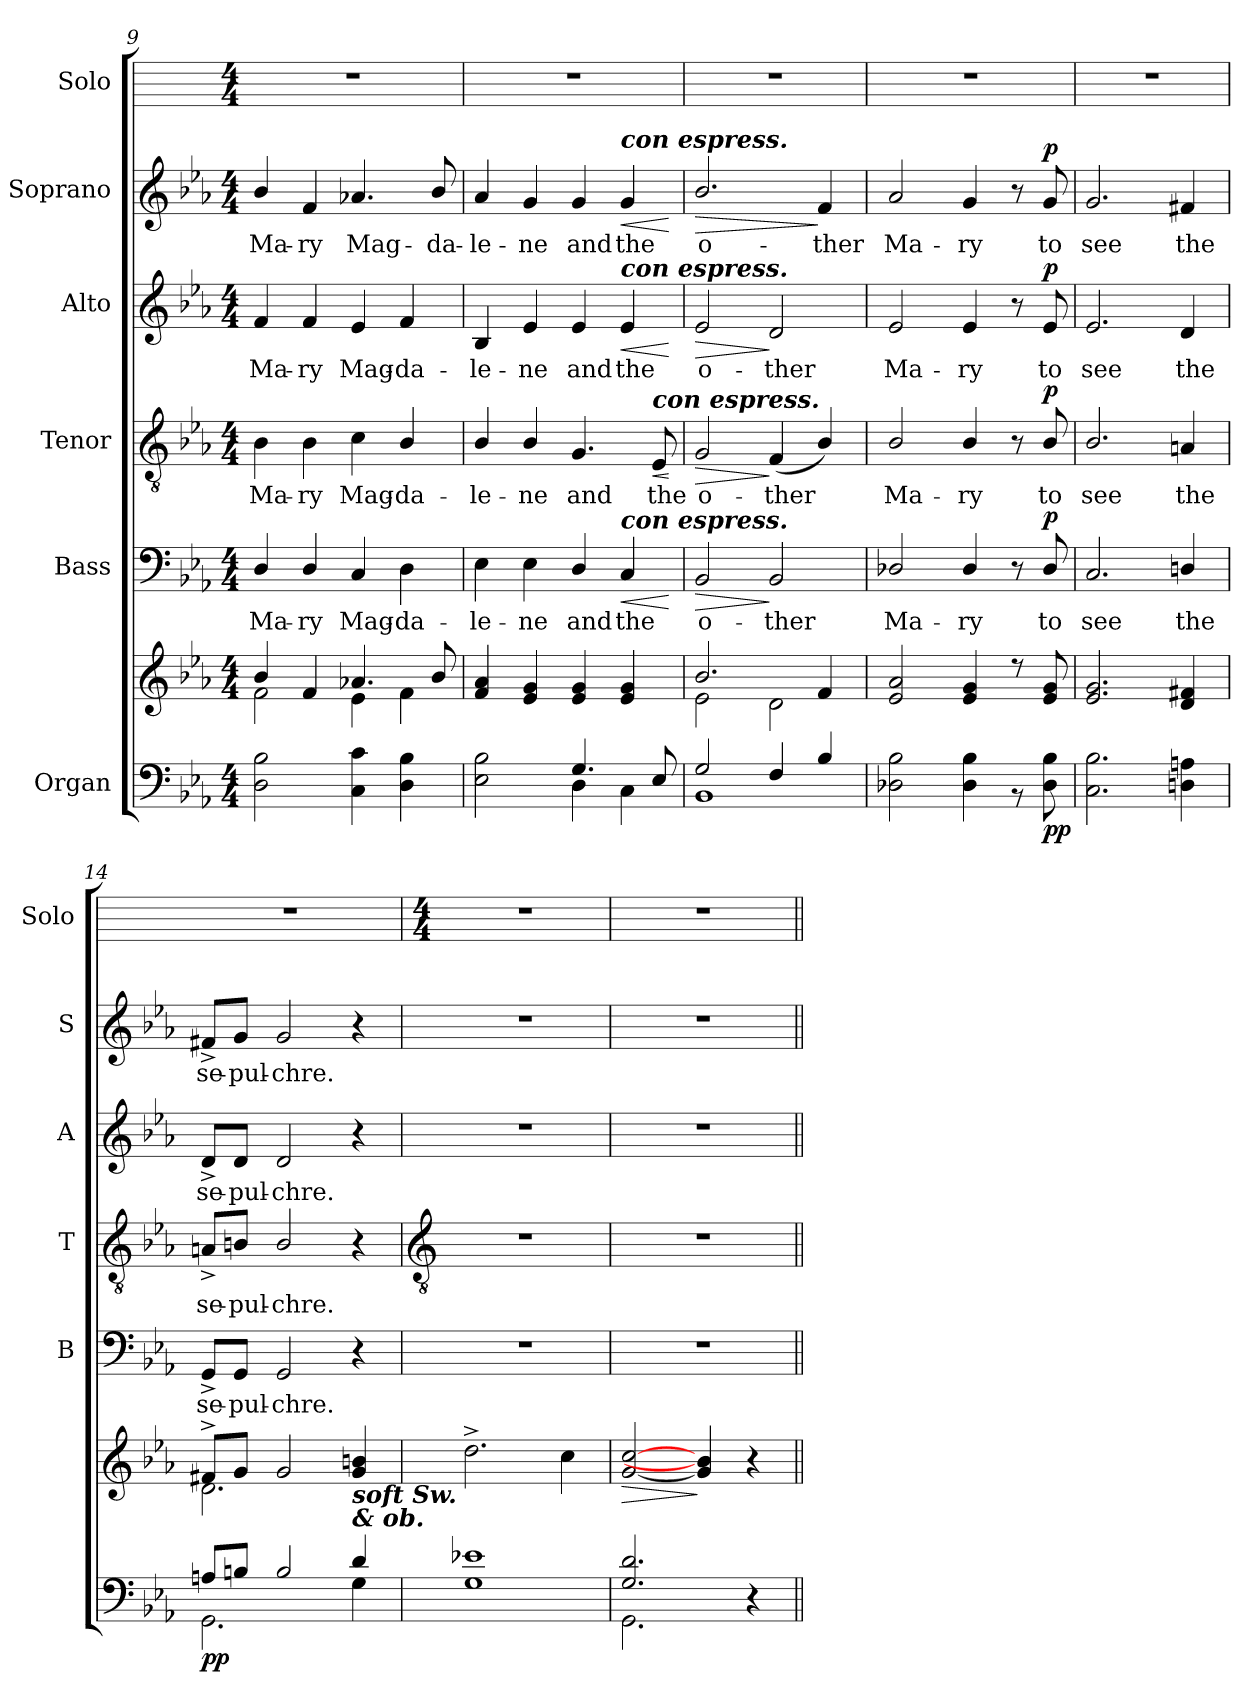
**kern	**kern	**dynam	**kern	**text	**dynam	**kern	**text	**dynam	**kern	**text	**dynam	**kern	**text	**dynam	**kern
*part6	*part6	*part6	*part5	*part5	*part5	*part4	*part4	*part4	*part3	*part3	*part3	*part2	*part2	*part2	*part1
*staff7	*staff6	*staff6/7	*staff5	*staff5	*staff5	*staff4	*staff4	*staff4	*staff3	*staff3	*staff3	*staff2	*staff2	*staff2	*staff1
*I"Organ	*	*	*I"Bass	*	*	*I"Tenor	*	*	*I"Alto	*	*	*I"Soprano	*	*	*I"Solo
*	*	*	*I'B	*	*	*I'T	*	*	*I'A	*	*	*I'S	*	*	*I'Solo
*clefF4	*clefG2	*	*clefF4	*	*	*clefGv2	*	*	*clefG2	*	*	*clefG2	*	*	*
*k[b-e-a-]	*k[b-e-a-]	*	*k[b-e-a-]	*	*	*k[b-e-a-]	*	*	*k[b-e-a-]	*	*	*k[b-e-a-]	*	*	*
*E-:	*E-:	*	*E-:	*	*	*E-:	*	*	*E-:	*	*	*E-:	*	*	*
*M4/4	*M4/4	*	*M4/4	*	*	*M4/4	*	*	*M4/4	*	*	*M4/4	*	*	*M4/4
=9	=9	=9	=9	=9	=9	=9	=9	=9	=9	=9	=9	=9	=9	=9	=9
*^	*^	*	*	*	*	*	*	*	*	*	*	*	*	*	*
!	!	!	!	!	!	!LO:LY:b	!	!	!LO:LY:b	!	!	!LO:LY:b	!	!	!LO:LY:b	!	!
1ryy	2D\ 2B-\	4b-/	2f\	.	4D/	Ma-	.	4B-\	Ma-	.	4f/	Ma-	.	4b-/	Ma-	.	1r
!	!	!	!	!	!	!LO:LY:b	!	!	!LO:LY:b	!	!	!LO:LY:b	!	!	!LO:LY:b	!	!
.	.	4f/	.	.	4D/	-ry	.	4B-\	-ry	.	4f	-ry	.	4f	-ry	.	.
!	!	!	!	!	!	!LO:LY:b	!	!	!LO:LY:b	!	!	!LO:LY:b	!	!	!LO:LY:b	!	!
.	4C\ 4c\	4.a-X/	4e-\	.	4C	Mag-	.	4c	Mag-	.	4e-	Mag-	.	4.a-X	Mag-	.	.
!	!	!	!	!	!	!LO:LY:b	!	!	!LO:LY:b	!	!	!LO:LY:b	!	!	!	!	!
.	4D\ 4B-\	.	4f\	.	4D\	-da-	.	4B-/	-da-	.	4f/	-da-	.	.	.	.	.
!	!	!	!	!	!	!	!	!	!	!	!	!	!	!	!LO:LY:b	!	!
.	.	8b-/	.	.	.	.	.	.	.	.	.	.	.	8b-/	-da-	.	.
=10	=10	=10	=10	=10	=10	=10	=10	=10	=10	=10	=10	=10	=10	=10	=10	=10	=10
!	!	!	!	!	!	!LO:LY:b	!	!	!LO:LY:b	!	!	!LO:LY:b	!	!	!LO:LY:b	!	!
2ryy	2E-\ 2B-\	4f/ 4a-/	1ryy	.	4E-	-le-	.	4B-/	-le-	.	4B-	-le-	.	4a-	-le-	.	1r
!	!	!	!	!	!	!LO:LY:b	!	!	!LO:LY:b	!	!	!LO:LY:b	!	!	!LO:LY:b	!	!
.	.	4e-/ 4g/	.	.	4E-	-ne	.	4B-/	-ne	.	4e-	-ne	.	4g	-ne	.	.
!	!	!	!	!	!	!LO:LY:b	!	!	!LO:LY:b	!	!	!LO:LY:b	!	!	!LO:LY:b	!	!
4.G/	4D\	4e-/ 4g/	.	.	4D/	and	.	4.G	and	.	4e-	and	.	4g	and	.	.
!	!	!	!	!	!	!	!	!	!	!	!	!	!	!LO:TX:a:Bi:t=con espress.	!	!	!
!	!	!	!	!	!	!	!	!	!	!	!LO:TX:a:Bi:t=con espress.	!	!	!	!	!	!
!	!	!	!	!	!LO:TX:a:Bi:t=con espress.	!	!	!	!	!	!	!	!	!	!	!	!
!	!	!	!	!	!	!LO:LY:b	!LO:HP:b	!	!	!	!	!LO:LY:b	!LO:HP:b	!	!LO:LY:b	!LO:HP:b	!
.	4C\	4e-/ 4g/	.	.	4C	the	<	.	.	.	4e-	the	<	4g	the	<	.
!	!	!	!	!	!	!	!	!LO:TX:a:Bi:t=con espress.	!	!	!	!	!	!	!	!	!
!	!	!	!	!	!	!	!	!	!LO:LY:b	!LO:HP:b	!	!	!	!	!	!	!
8E-/	.	.	.	.	.	.	.	8E-	the	<	.	.	.	.	.	.	.
*v	*v	*	*	*	*	*	*	*	*	*	*	*	*	*	*	*	*
*	*v	*v	*	*	*	*	*	*	*	*	*	*	*	*	*	*
.	.	.	.	.	[	.	.	[	.	.	[	.	.	[	.
=11	=11	=11	=11	=11	=11	=11	=11	=11	=11	=11	=11	=11	=11	=11	=11
*^	*^	*	*	*	*	*	*	*	*	*	*	*	*	*	*
!	!	!	!	!	!	!LO:LY:b	!LO:HP:b	!	!LO:LY:b	!LO:HP:b	!	!LO:LY:b	!LO:HP:b	!	!LO:LY:b	!LO:HP:b	!
2G/	1BB-\	2.b-/	2e-\	.	2BB-/	o-	>	2G/	o-	>	2e-/	o-	>	2.b-/	o-	>	1r
!	!	!	!	!	!	!LO:LY:b	!	!	!LO:LY:b	!	!	!LO:LY:b	!	!	!	!	!
4F/	.	.	2d\	.	2BB-	-ther	]	(<4F	-ther	]	2d	-ther	]	.	.	.	.
!	!	!	!	!	!	!	!	!	!	!	!	!	!	!	!LO:LY:b	!	!
4B-/	.	4f/	.	.	.	.	.	4B-/)	.	.	.	.	.	4f	-ther	]	.
=12	=12	=12	=12	=12	=12	=12	=12	=12	=12	=12	=12	=12	=12	=12	=12	=12	=12
!	!	!	!	!	!	!LO:LY:b	!	!	!LO:LY:b	!	!	!LO:LY:b	!	!	!LO:LY:b	!	!
1ryy	2D-X\ 2B-\	2e-/ 2a-/	1ryy	.	2D-X/	Ma-	.	2B-/	Ma-	.	2e-	Ma-	.	2a-	Ma-	.	1r
!	!	!	!	!	!	!LO:LY:b	!	!	!LO:LY:b	!	!	!LO:LY:b	!	!	!LO:LY:b	!	!
.	4D-\ 4B-\	4e-/ 4g/	.	.	4D-/	-ry	.	4B-/	-ry	.	4e-	-ry	.	4g	-ry	.	.
.	8r	8r	.	.	8r	.	.	8r	.	.	8r	.	.	8r	.	.	.
!	!	!	!	!LO:DY:b=2	!	!LO:LY:b	!	!	!LO:LY:b	!	!	!LO:LY:b	!	!	!LO:LY:b	!	!
!	!	!	!	!LO:DY:n=1:b	!	!	!LO:DY:b	!	!	!LO:DY:b	!	!	!LO:DY:b	!	!	!LO:DY:b	!
.	8D-\ 8B-\	8e-/ 8g/	.	p p	8D-/	to	p	8B-/	to	p	8e-	to	p	8g	to	p	.
=13	=13	=13	=13	=13	=13	=13	=13	=13	=13	=13	=13	=13	=13	=13	=13	=13	=13
!	!	!	!	!	!	!LO:LY:b	!	!	!LO:LY:b	!	!	!LO:LY:b	!	!	!LO:LY:b	!	!
1ryy	2.C\ 2.B-\	2.e-/ 2.g/	1ryy	.	2.C	see	.	2.B-/	see	.	2.e-	see	.	2.g	see	.	1r
!	!	!	!	!	!	!LO:LY:b	!	!	!LO:LY:b	!	!	!LO:LY:b	!	!	!LO:LY:b	!	!
.	4Dn\ 4An\	4d/ 4f#X/	.	.	4Dn/	the	.	4An	the	.	4d	the	.	4f#X	the	.	.
=14	=14	=14	=14	=14	=14	=14	=14	=14	=14	=14	=14	=14	=14	=14	=14	=14	=14
!	!	!	!	!LO:DY:b=2	!	!LO:LY:b	!	!	!LO:LY:b	!	!	!LO:LY:b	!	!	!LO:LY:b	!	!
!	!	!	!	!LO:DY:n=1:b	!	!	!	!	!	!	!	!	!	!	!	!	!
8An/L	2.GG\	8f#X^/L	2.d\	p p	8GG^/L	se-	.	8An^/L	se-	.	8d^/L	se-	.	8f#X^/L	se-	.	1r
!	!	!	!	!	!	!LO:LY:b	!	!	!LO:LY:b	!	!	!LO:LY:b	!	!	!LO:LY:b	!	!
8Bn/J	.	8g/J	.	.	8GG/J	-pul-	.	8Bn/J	-pul-	.	8d/J	-pul-	.	8g/J	-pul-	.	.
!	!	!	!	!	!	!LO:LY:b	!	!	!LO:LY:b	!	!	!LO:LY:b	!	!	!LO:LY:b	!	!
2B/	.	2g/	.	.	2GG	-chre.	.	2B/	-chre.	.	2d	-chre.	.	2g	-chre.	.	.
!LO:TX:a:Bi:t=soft Sw. \n& ob.	!	!	!	!	!	!	!	!	!	!	!	!	!	!	!	!	!
4d/	4G\	4g/ 4bn/	4ryy	.	4r	.	.	4r	.	.	4r	.	.	4r	.	.	.
*	*	*v	*v	*	*	*	*	*	*	*	*	*	*	*	*	*	*
!!LO:LB:g=z
=15	=15	=15	=15	=15	=15	=15	=15	=15	=15	=15	=15	=15	=15	=15	=15	=15
*	*	*	*	*	*	*	*clefGv2	*	*	*	*	*	*	*	*	*
*	*	*	*	*	*	*	*	*	*	*	*	*	*	*	*	*M4/4
1e-X/	1G\	2.dd^	.	1r	.	.	1r	.	.	1r	.	.	1r	.	.	1r
.	.	4cc	.	.	.	.	.	.	.	.	.	.	.	.	.	.
=16	=16	=16	=16	=16	=16	=16	=16	=16	=16	=16	=16	=16	=16	=16	=16	=16
!	!	!	!LO:HP:b	!	!	!	!	!	!	!	!	!	!	!	!	!
2.G/ 2.d/	2.GG\	[2g [2cc	>	1r	.	.	1r	.	.	1r	.	.	1r	.	.	1r
.	.	4g] 4b]	]	.	.	.	.	.	.	.	.	.	.	.	.	.
4ryy	4r	4r	.	.	.	.	.	.	.	.	.	.	.	.	.	.
*v	*v	*	*	*	*	*	*	*	*	*	*	*	*	*	*	*
=||	=||	=||	=||	=||	=||	=||	=||	=||	=||	=||	=||	=||	=||	=||	=||
*-	*-	*-	*-	*-	*-	*-	*-	*-	*-	*-	*-	*-	*-	*-	*-
